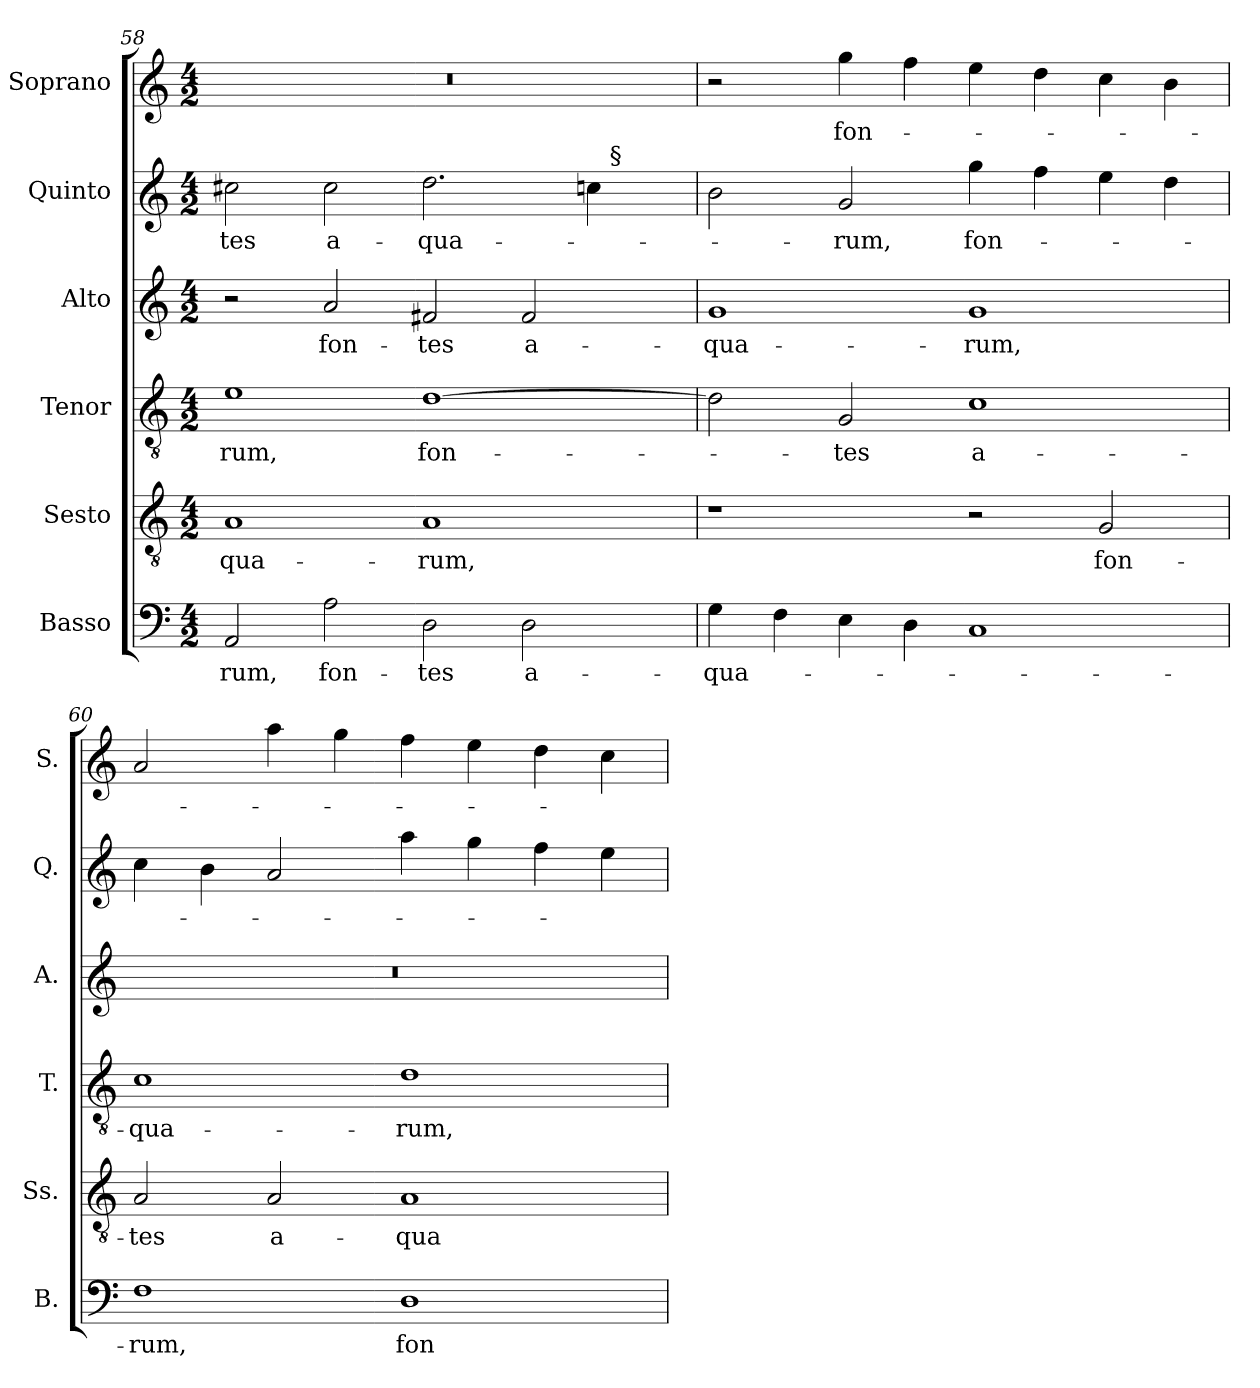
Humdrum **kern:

**kern	**text	**kern	**text	**kern	**text	**kern	**text	**kern	**text	**kern	**text
*part6	*part6	*part5	*part5	*part4	*part4	*part3	*part3	*part2	*part2	*part1	*part1
*staff6	*staff6	*staff5	*staff5	*staff4	*staff4	*staff3	*staff3	*staff2	*staff2	*staff1	*staff1
*I"Basso	*	*I"Sesto	*	*I"Tenor	*	*I"Alto	*	*I"Quinto	*	*I"Soprano	*
*I'B.	*	*I'Ss.	*	*I'T.	*	*I'A.	*	*I'Q.	*	*I'S.	*
*clefF4	*	*clefGv2	*	*clefGv2	*	*clefG2	*	*clefG2	*	*clefG2	*
*	*	*ITrd7c12	*	*ITrd7c12	*	*	*	*	*	*	*
*k[]	*	*k[]	*	*k[]	*	*k[]	*	*k[]	*	*k[]	*
*C:	*	*C:	*	*C:	*	*C:	*	*C:	*	*C:	*
*M4/2	*	*M4/2	*	*M4/2	*	*M4/2	*	*M4/2	*	*M4/2	*
=58	=58	=58	=58	=58	=58	=58	=58	=58	=58	=58	=58
!	!LO:LY:b:color=#000000	!	!	!	!	!	!	!	!	!	!
!	!	!	!LO:LY:b:color=#000000	!	!	!	!	!	!	!	!
!	!	!	!	!	!LO:LY:b:color=#000000	!	!	!	!	!	!
!	!	!	!	!	!	!	!	!	!LO:LY:b:color=#000000	!LO:N:vis=1	!
*	*	*	*	*	*	*	*	*^	*	*	*
2AAi/	-rum,	1AAi	-qua-	1Ei	-rum,	2r	.	2cc#Xi\	1ryy	-tes	0r	.
!	!LO:LY:b:color=#000000	!	!	!	!	!	!	!	!	!	!	!
!	!	!	!	!	!	!	!LO:LY:b:color=#000000	!	!	!	!	!
!	!	!	!	!	!	!	!	!	!	!LO:LY:b:color=#000000	!	!
2Ai\	fon-	.	.	.	.	2ai/	fon-	2cc#i\	.	a-	.	.
!	!LO:LY:b:color=#000000	!	!	!	!	!	!	!	!	!	!	!
!	!	!	!LO:LY:b:color=#000000	!	!	!	!	!	!	!	!	!
!	!	!	!	!	!LO:LY:b:color=#000000	!	!	!	!	!	!	!
!	!	!	!	!	!	!	!LO:LY:b:color=#000000	!	!	!	!	!
!	!	!	!	!	!	!	!	!	!	!LO:LY:b:color=#000000	!	!
2Di\	-tes	1AAi	-rum,	[1Di	fon-	2f#Xi/	-tes	2.ddi\	2ryy	-qua-	.	.
!	!LO:LY:b:color=#000000	!	!	!	!	!	!	!	!	!	!	!
!	!	!	!	!	!	!	!LO:LY:b:color=#000000	!	!	!	!	!
2Di\	a-	.	.	.	.	2f#i/	a-	.	4ryy	.	.	.
.	.	.	.	.	.	.	.	4cci\	32ryy	.	.	.
.	.	.	.	.	.	.	.	.	256ryy	.	.	.
!	!	!	!	!	!	!	!	!	!LO:TX:a:t=§	!	!	!
.	.	.	.	.	.	.	.	.	8ryy	.	.	.
.	.	.	.	.	.	.	.	.	16ryy	.	.	.
.	.	.	.	.	.	.	.	.	64..ryy	.	.	.
*	*	*	*	*	*	*	*	*v	*v	*	*	*
=59	=59	=59	=59	=59	=59	=59	=59	=59	=59	=59	=59
*	*	*	*	*	*	*	*	*^	*	*	*
!	!LO:LY:b:color=#000000	!	!	!	!	!	!	!	!	!	!	!
*	*	*	*	*	*	*	*	*v	*v	*	*	*
*	*	*	*	*	*	*	*	*^	*	*	*
!	!	!	!	!	!	!	!LO:LY:b:color=#000000	!	!	!	!	!
*	*	*	*	*	*	*	*	*v	*v	*	*	*
4Gi\	-qua-	1r	.	2Di\]	.	1gi	-qua-	2bi\	.	2r	.
4Fi\	.	.	.	.	.	.	.	.	.	.	.
!	!	!	!	!	!LO:LY:b:color=#000000	!	!	!	!	!	!
!	!	!	!	!	!	!	!	!	!LO:LY:b:color=#000000	!	!
!	!	!	!	!	!	!	!	!	!	!	!LO:LY:b:color=#000000
4Ei\	.	.	.	2GGi/	-tes	.	.	2gi/	-rum,	4ggi\	fon-
4Di\	.	.	.	.	.	.	.	.	.	4ffi\	.
!	!	!	!	!	!LO:LY:b:color=#000000	!	!	!	!	!	!
!	!	!	!	!	!	!	!LO:LY:b:color=#000000	!	!	!	!
!	!	!	!	!	!	!	!	!	!LO:LY:b:color=#000000	!	!
1Ci	.	2r	.	1Ci	a-	1gi	-rum,	4ggi\	fon-	4eei\	.
.	.	.	.	.	.	.	.	4ffi\	.	4ddi\	.
!	!	!	!LO:LY:b:color=#000000	!	!	!	!	!	!	!	!
.	.	2GGi/	fon-	.	.	.	.	4eei\	.	4cci\	.
.	.	.	.	.	.	.	.	4ddi\	.	4bi\	.
!!LO:LB:g=z
=60	=60	=60	=60	=60	=60	=60	=60	=60	=60	=60	=60
!	!LO:LY:b:color=#000000	!	!	!	!	!	!	!	!	!	!
!	!	!	!LO:LY:b:color=#000000	!	!	!	!	!	!	!	!
!	!	!	!	!	!LO:LY:b:color=#000000	!LO:N:vis=1	!	!	!	!	!
1Fi	-rum,	2AAi/	-tes	1Ci	-qua-	0r	.	4cci\	.	2ai/	.
.	.	.	.	.	.	.	.	4bi\	.	.	.
!	!	!	!LO:LY:b:color=#000000	!	!	!	!	!	!	!	!
.	.	2AAi/	a-	.	.	.	.	2ai/	.	4aai\	.
.	.	.	.	.	.	.	.	.	.	4ggi\	.
!	!LO:LY:b:color=#000000	!	!	!	!	!	!	!	!	!	!
!	!	!	!LO:LY:b:color=#000000	!	!	!	!	!	!	!	!
!	!	!	!	!	!LO:LY:b:color=#000000	!	!	!	!	!	!
1Di	fon-	1AAi	-qua-	1Di	-rum,	.	.	4aai\	.	4ffi\	.
.	.	.	.	.	.	.	.	4ggi\	.	4eei\	.
.	.	.	.	.	.	.	.	4ffi\	.	4ddi\	.
.	.	.	.	.	.	.	.	4eei\	.	4cci\	.
=	=	=	=	=	=	=	=	=	=	=	=
*-	*-	*-	*-	*-	*-	*-	*-	*-	*-	*-	*-
